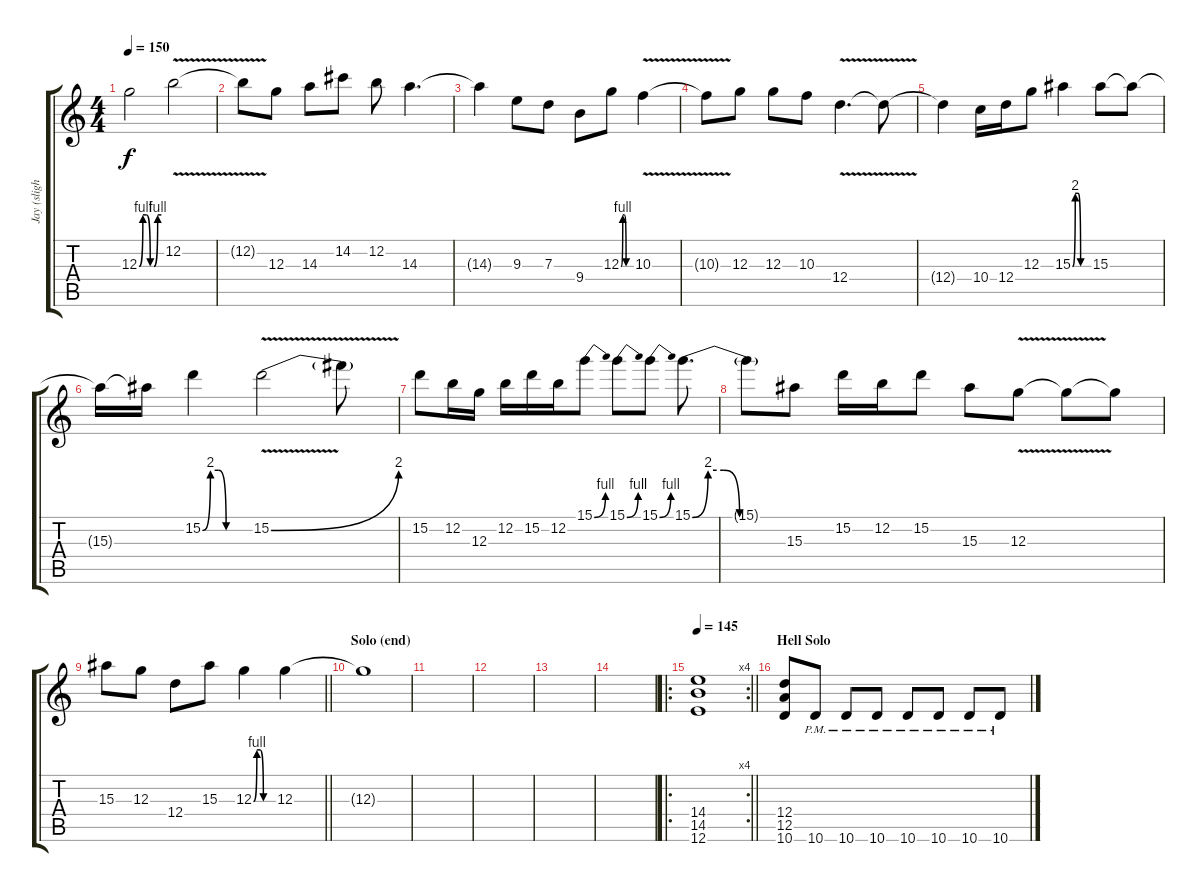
\track ("Jay (slightly overdriven jazz guitar)" "Jay (sligh") {instrument electricguitarjazz}
\staff {score tabs}
\tuning (E4 B3 G3 D3 A2 E2) {hide}
\ts (4 4)
\tempo 150
\clef g2
\ks c
12.3{be (custom 0 0 10 4 20 4 30 0 40 0 50 4 60 4)}.2{dy f} 12.2{v}.2 |
12.2{t}.8 12.3.8 14.3.8 14.2.8 12.2.8 14.3.4{d} |
14.3{t}.4 9.3.8 7.3.8 9.4.8 12.3{be (custom 0 0 10 4 20 4 30 0 60 0)}.8 10.3{v}.4 |
10.3{t}.8 12.3.8 12.3.8 10.3.8 12.4{v}.4{d} 12.4{t}.8 |
12.4{t}.4 10.4.16 12.4.16 12.3.8 15.3{be (custom 0 0 10 8 20 8 30 0 60 0)}.4 15.3.8 15.3{t}.8 |
15.3{t}.16 15.3{t}.16 15.2{be (custom 0 0 10 8 20 8 30 0 60 0)}.4 15.2{be (bend 0 0 60 8) v}.2 15.2{t}.8 |
15.2.8 12.2.16 12.3.16 12.2.16 15.2.16 12.2.16 15.1{be (bend 0 0 60 4)}.8 15.1{be (bend 0 0 60 4)}.8 15.1{be (bend 0 0 60 4)}.8 15.1{be (custom 0 0 10 8 20 8 30 0 60 0)}.8{d} |
15.1{t}.8 15.3.8 15.2.16 12.2.16 15.2.8 15.3.8 12.3{v}.8 12.3{t}.8 12.3{t}.8 |
\barLineRight lightlight
15.3.8 12.3.8 12.4.8 15.3.8 12.3{be (custom 0 0 10 4 20 4 30 0 60 0)}.4 12.3.4 |
\section ("" "Solo (end)")
12.3{t}.1{volume 0} |
|
|
|
|
\ro
\rc 4
\tempo 145
\barLineRight lightlight
(14.4 14.5 12.6).1{volume 10} |
\section ("" "Hell Solo")
(12.4 12.5 10.6).8 10.6{pm}.8 10.6{pm}.8 10.6{pm}.8 10.6{pm}.8 10.6{pm}.8 10.6{pm}.8 10.6{pm}.8
